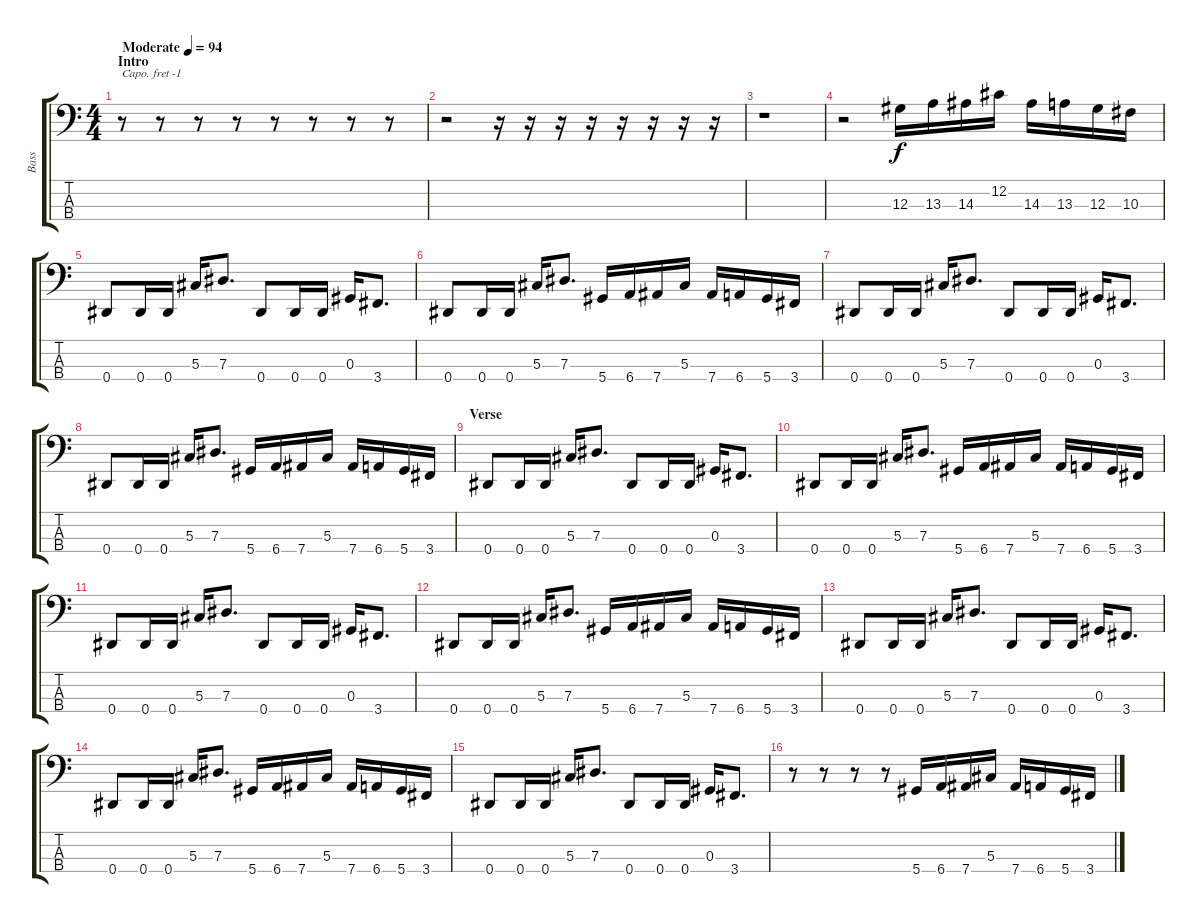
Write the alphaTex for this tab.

\track ("Bass" "Bass") {instrument electricbasspick}
\staff {score tabs}
\capo -1
\tuning (G2 D2 A1 E1) {hide}
\ts (4 4)
\section ("" "Intro")
\tempo (94 "Moderate")
\clef f4
\ks c
r.8{dy f instrument electricbasspick} r.8 r.8 r.8 r.8 r.8 r.8 r.8 |
r.2 r.16 r.16 r.16 r.16 r.16 r.16 r.16 r.16 |
r.1 |
r.2 12.3.16 13.3.16 14.3.16 12.2.16 14.3.16 13.3.16 12.3.16 10.3.16 |
0.4.8 0.4.16 0.4.16 5.3.16 7.3.8{d} 0.4.8 0.4.16 0.4.16 0.3.16 3.4.8{d} |
0.4.8 0.4.16 0.4.16 5.3.16 7.3.8{d} 5.4.16 6.4.16 7.4.16 5.3.16 7.4.16 6.4.16 5.4.16 3.4.16 |
0.4.8 0.4.16 0.4.16 5.3.16 7.3.8{d} 0.4.8 0.4.16 0.4.16 0.3.16 3.4.8{d} |
0.4.8 0.4.16 0.4.16 5.3.16 7.3.8{d} 5.4.16 6.4.16 7.4.16 5.3.16 7.4.16 6.4.16 5.4.16 3.4.16 |
\section ("" "Verse")
0.4.8 0.4.16 0.4.16 5.3.16 7.3.8{d} 0.4.8 0.4.16 0.4.16 0.3.16 3.4.8{d} |
0.4.8 0.4.16 0.4.16 5.3.16 7.3.8{d} 5.4.16 6.4.16 7.4.16 5.3.16 7.4.16 6.4.16 5.4.16 3.4.16 |
0.4.8 0.4.16 0.4.16 5.3.16 7.3.8{d} 0.4.8 0.4.16 0.4.16 0.3.16 3.4.8{d} |
0.4.8 0.4.16 0.4.16 5.3.16 7.3.8{d} 5.4.16 6.4.16 7.4.16 5.3.16 7.4.16 6.4.16 5.4.16 3.4.16 |
0.4.8 0.4.16 0.4.16 5.3.16 7.3.8{d} 0.4.8 0.4.16 0.4.16 0.3.16 3.4.8{d} |
0.4.8 0.4.16 0.4.16 5.3.16 7.3.8{d} 5.4.16 6.4.16 7.4.16 5.3.16 7.4.16 6.4.16 5.4.16 3.4.16 |
0.4.8 0.4.16 0.4.16 5.3.16 7.3.8{d} 0.4.8 0.4.16 0.4.16 0.3.16 3.4.8{d} |
r.8 r.8 r.8 r.8 5.4.16 6.4.16 7.4.16 5.3.16 7.4.16 6.4.16 5.4.16 3.4.16
